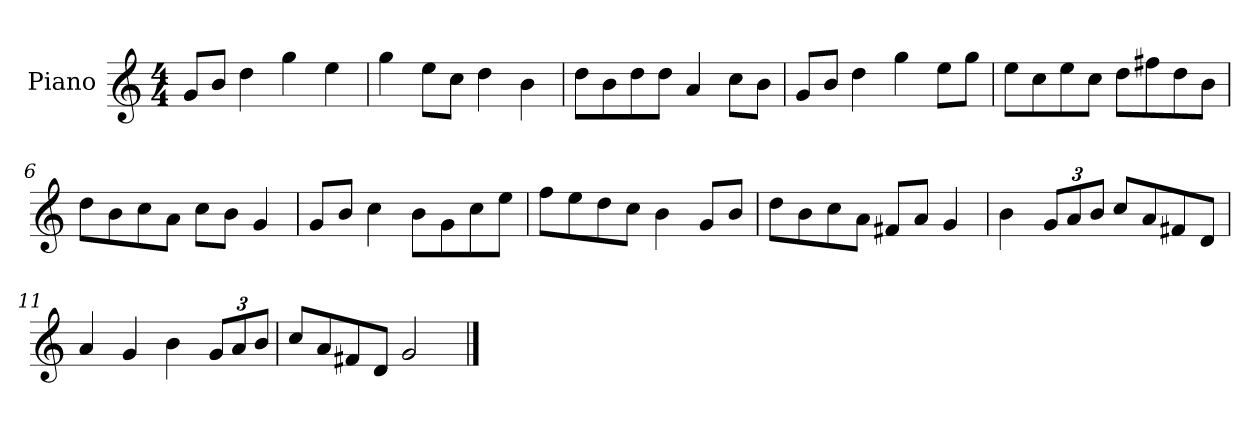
**kern
*part1
*staff1
*I"Piano
*I'P-no
*clefG2
*k[]
*M4/4
*MM90
=1
8g/L
8b/J
4dd\
4gg\
4ee\
=2
4gg\
8ee\L
8cc\J
4dd\
4b\
=3
8dd\L
8b\
8dd\
8dd\J
4a/
8cc\L
8b\J
=4
8g/L
8b/J
4dd\
4gg\
8ee\L
8gg\J
=5
8ee\L
8cc\
8ee\
8cc\J
8dd\L
8ff#X\
8dd\
8b\J
=6
8dd\L
8b\
8cc\
8a\J
8cc\L
8b\J
4g/
!!LO:LB:g=z
=7
8g/L
8b/J
4cc\
8b\L
8g\
8cc\
8ee\J
=8
8ff\L
8ee\
8dd\
8cc\J
4b\
8g/L
8b/J
=9
8dd\L
8b\
8cc\
8a\J
8f#X/L
8a/J
4g/
=10
4b\
*Xbrackettup
12g/L
12a/
12b/J
8cc/L
8a/
8f#X/
8d/J
=11
4a/
4g/
4b\
12g/L
12a/
12b/J
=12
8cc/L
8a/
8f#X/
8d/J
2g/
==
*-
